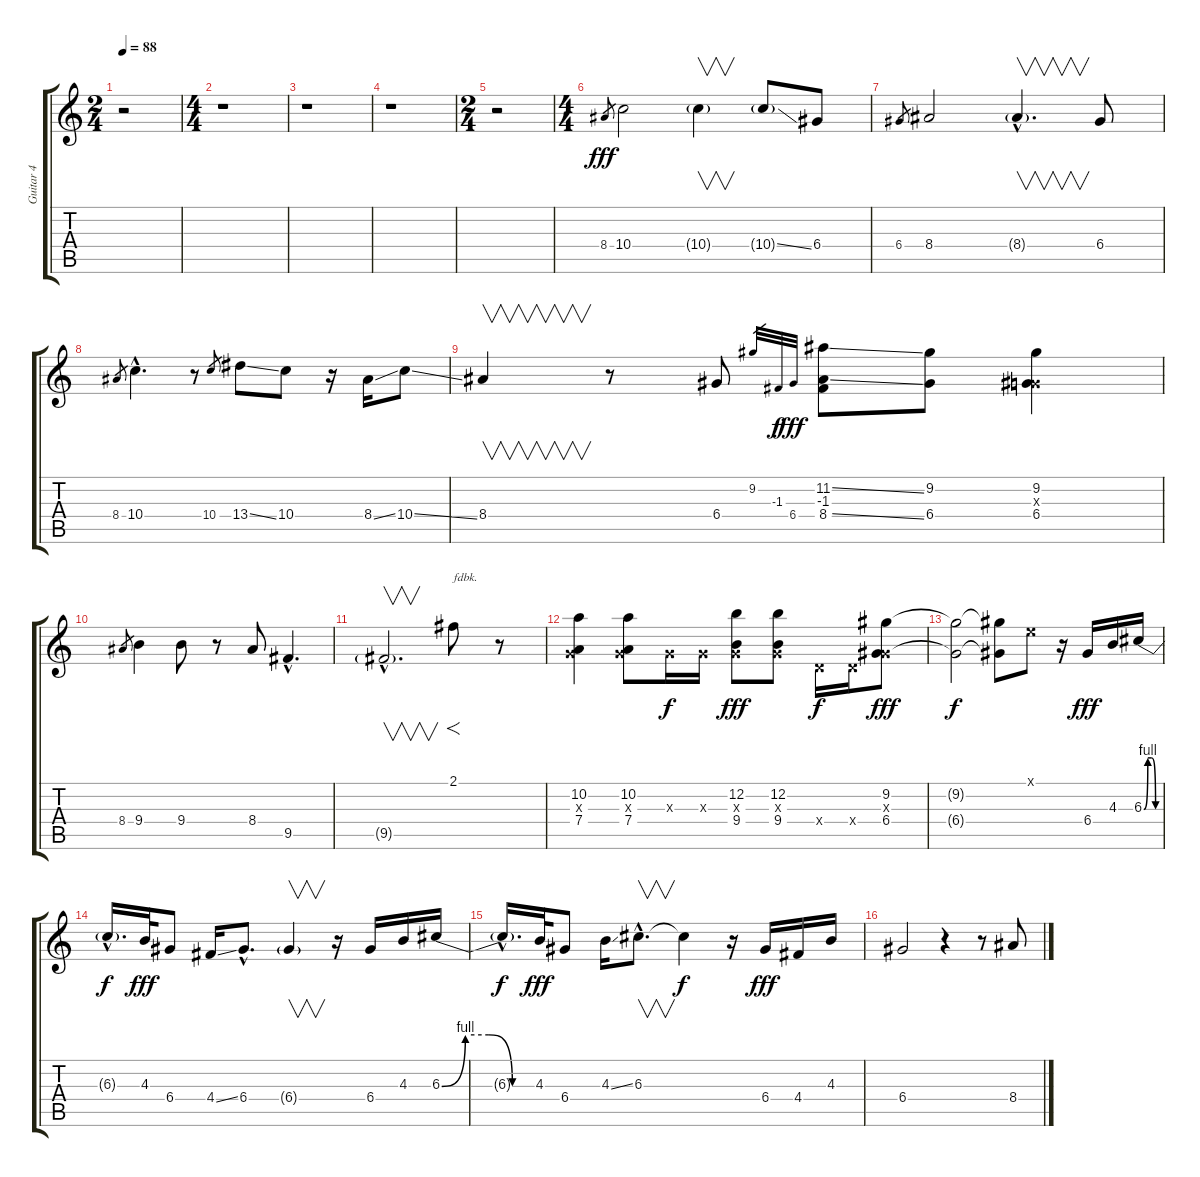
\track ("Guitar 4" "Guitar 4") {instrument distortionguitar}
\staff {score tabs}
\tuning (E4 B3 G3 D3 A2 E2) {hide}
\ts (2 4)
\tempo 88
\clef g2
\ks c
r.2{dy fff instrument distortionguitar} |
\ts (4 4)
r.1 |
r.1 |
r.1 |
\ts (2 4)
r.2 |
\ts (4 4)
8.4.8{gr} 10.4.2 10.4{g}.4{v} 10.4{ss g}.8 6.4.8 |
6.4.8{gr} 8.4.2 8.4{g hac}.4{v d} 6.4.8 |
8.4.8{gr} 10.4{hac}.4{d} r.8 10.4.8{gr} 13.4{ss}.8 10.4.8 r.16 8.4{ss}.16 10.4{ss}.8 |
8.4.4{v} r.8 6.4.8 9.2.32{gr} -1.3.32{gr dy f} 6.4.32{gr dy fff} (11.2{ss} -1.3 8.4{ss}).8 (9.2 6.4).8 (9.2 0.3{x} 6.4).4 |
8.4.8{gr} 9.4.4 9.4.8 r.8 8.4.8 9.5{hac}.4{d} |
9.5{g hac}.2{v d} 2.1.8{f txt "fdbk."} r.8 |
(10.2 0.3{x} 7.4).4 (10.2 0.3{x} 7.4).8 0.3{x}.16{dy f} 0.3{x}.16 (12.2 0.3{x} 9.4).8{dy fff} (12.2 0.3{x} 9.4).8 0.4{x}.16{dy f} 0.4{x}.16 (9.2 0.3{x} 6.4).8{dy fff} |
(9.2{t} 6.4{t}).2{dy f} (9.2{t} 6.4{t}).8 0.1{x}.8 r.16 6.4.16{dy fff} 4.3.16 6.3{be (custom 0 0 15 4 30 4 45 0 60 0)}.16 |
6.3{hac t}.16{d dy f} 4.3.32{dy fff} 6.4.8 4.4{ss}.16 6.4{hac}.8{d} 6.4{g}.4{v} r.16 6.4.16 4.3.16 6.3{be (custom 0 0 15 4 30 4 45 0 60 0)}.16 |
6.3{hac t}.16{d dy f} 4.3.32{dy fff} 6.4.8 4.3{ss}.16 6.3{hac}.8{v d} 6.3{t}.4{dy f} r.16 6.4.16{dy fff} 4.4.16 4.3.16 |
6.4.2 r.4 r.8 8.4.8
